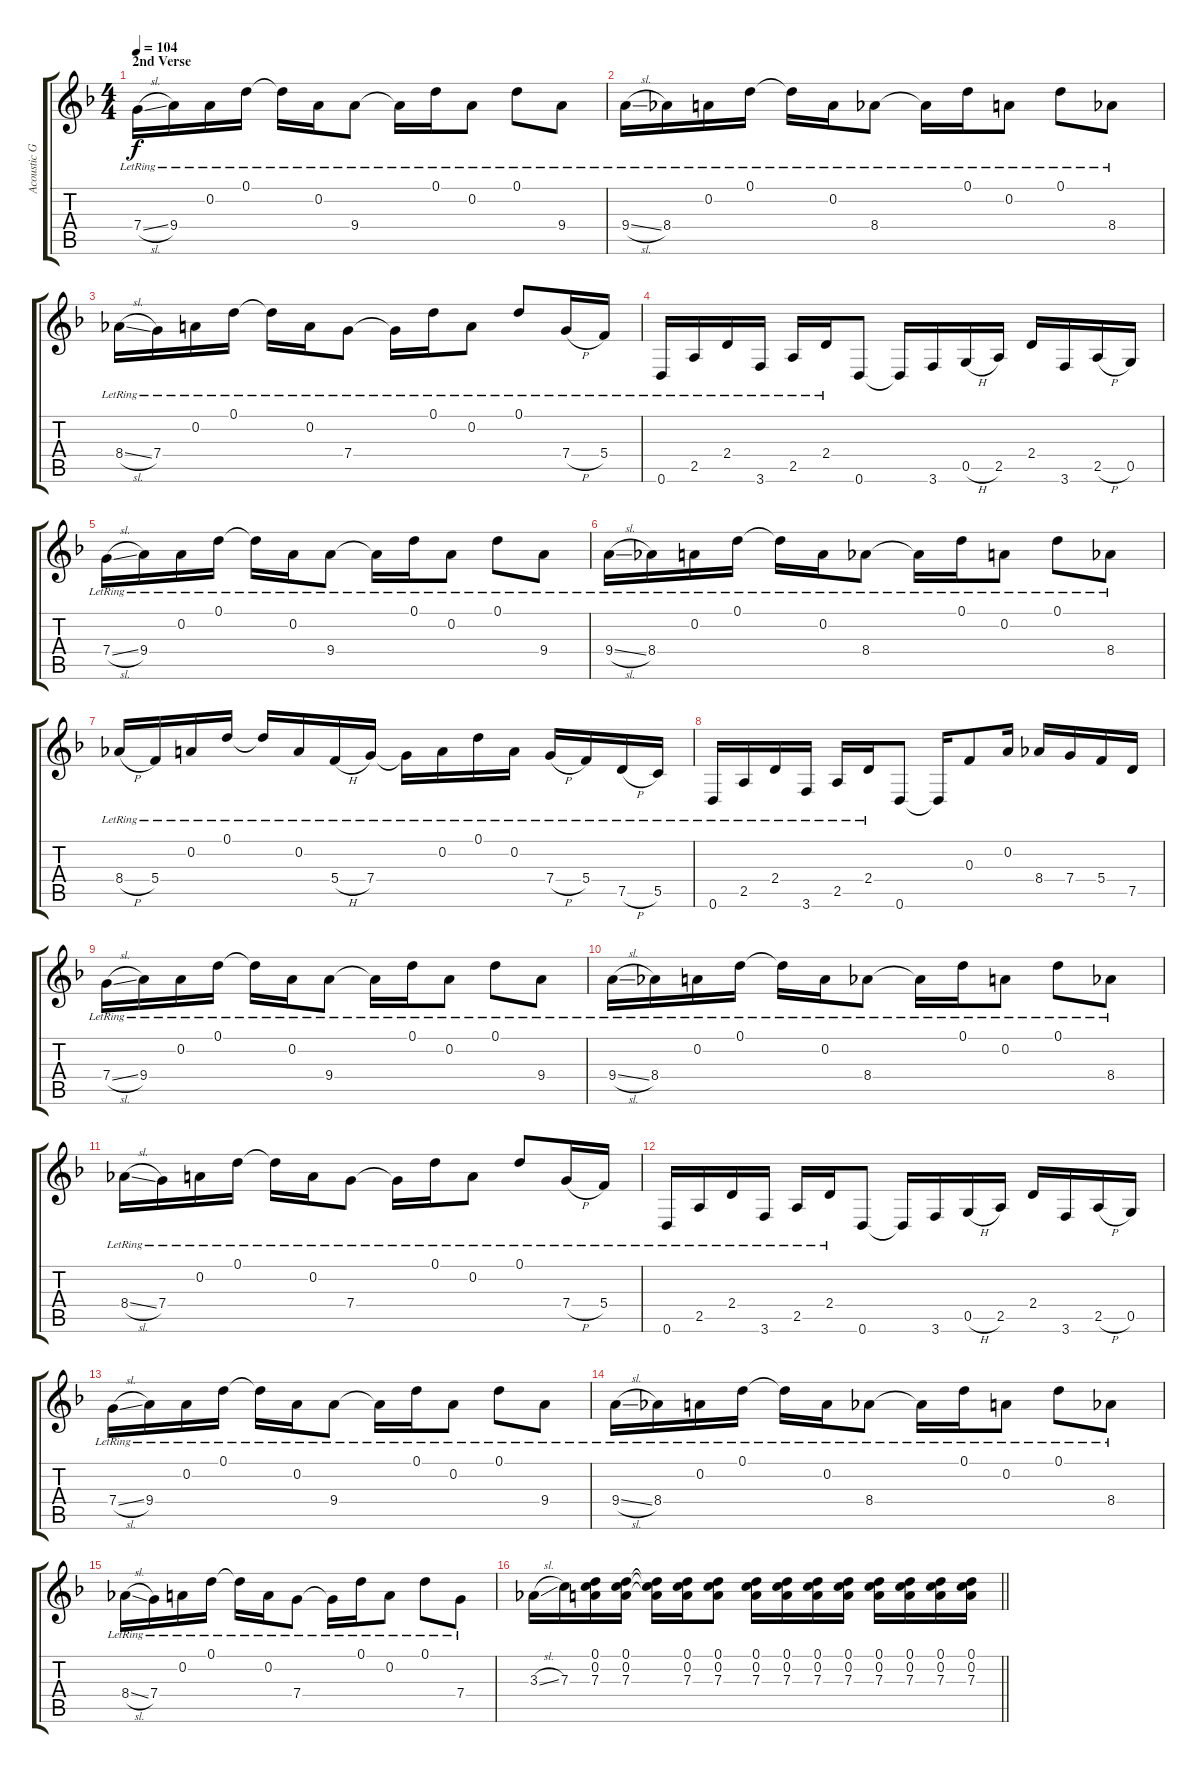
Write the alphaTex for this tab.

\track ("Acoustic Guitar" "Acoustic G") {instrument acousticguitarsteel}
\staff {score tabs}
\tuning (D4 A3 F3 C3 G2 D2) {hide}
\ts (4 4)
\section ("" "2nd Verse")
\tempo 104
\clef g2
\ks dminor
7.4{sl lr}.16{dy f} 9.4{lr}.16 0.2{lr}.16 0.1{lr}.16 0.1{lr t}.16 0.2{lr}.16 9.4{lr}.8 9.4{lr t}.16 0.1{lr}.16 0.2{lr}.8 0.1{lr}.8 9.4{lr}.8 |
9.4{sl lr}.16 8.4{lr}.16 0.2{lr}.16 0.1{lr}.16 0.1{lr t}.16 0.2{lr}.16 8.4{lr}.8 8.4{lr t}.16 0.1{lr}.16 0.2{lr}.8 0.1{lr}.8 8.4{lr}.8 |
8.4{sl lr}.16 7.4{lr}.16 0.2{lr}.16 0.1{lr}.16 0.1{lr t}.16 0.2{lr}.16 7.4{lr}.8 7.4{lr t}.16 0.1{lr}.16 0.2{lr}.8 0.1{lr}.8 7.4{h lr}.16 5.4{lr}.16 |
0.6{lr}.16 2.5{lr}.16 2.4{lr}.16 3.6{lr}.16 2.5{lr}.16 2.4{lr}.16 0.6.8 0.6{t}.16 3.6.16 0.5{h}.16 2.5.16 2.4.16 3.6.16 2.5{h}.16 0.5.16 |
7.4{sl lr}.16 9.4{lr}.16 0.2{lr}.16 0.1{lr}.16 0.1{lr t}.16 0.2{lr}.16 9.4{lr}.8 9.4{lr t}.16 0.1{lr}.16 0.2{lr}.8 0.1{lr}.8 9.4{lr}.8 |
9.4{sl lr}.16 8.4{lr}.16 0.2{lr}.16 0.1{lr}.16 0.1{lr t}.16 0.2{lr}.16 8.4{lr}.8 8.4{lr t}.16 0.1{lr}.16 0.2{lr}.8 0.1{lr}.8 8.4{lr}.8 |
8.4{h lr}.16 5.4{lr}.16 0.2{lr}.16 0.1{lr}.16 0.1{lr t}.16 0.2{lr}.16 5.4{h lr}.16 7.4{lr}.16 7.4{lr t}.16 0.2{lr}.16 0.1{lr}.16 0.2{lr}.16 7.4{h lr}.16 5.4{lr}.16 7.5{h lr}.16 5.5{lr}.16 |
0.6{lr}.16 2.5{lr}.16 2.4{lr}.16 3.6{lr}.16 2.5{lr}.16 2.4{lr}.16 0.6.8 0.6{t}.16 0.3.8 0.2.16 8.4.16 7.4.16 5.4.16 7.5.16 |
7.4{sl lr}.16 9.4{lr}.16 0.2{lr}.16 0.1{lr}.16 0.1{lr t}.16 0.2{lr}.16 9.4{lr}.8 9.4{lr t}.16 0.1{lr}.16 0.2{lr}.8 0.1{lr}.8 9.4{lr}.8 |
9.4{sl lr}.16 8.4{lr}.16 0.2{lr}.16 0.1{lr}.16 0.1{lr t}.16 0.2{lr}.16 8.4{lr}.8 8.4{lr t}.16 0.1{lr}.16 0.2{lr}.8 0.1{lr}.8 8.4{lr}.8 |
8.4{sl lr}.16 7.4{lr}.16 0.2{lr}.16 0.1{lr}.16 0.1{lr t}.16 0.2{lr}.16 7.4{lr}.8 7.4{lr t}.16 0.1{lr}.16 0.2{lr}.8 0.1{lr}.8 7.4{h lr}.16 5.4{lr}.16 |
0.6{lr}.16 2.5{lr}.16 2.4{lr}.16 3.6{lr}.16 2.5{lr}.16 2.4{lr}.16 0.6.8 0.6{t}.16 3.6.16 0.5{h}.16 2.5.16 2.4.16 3.6.16 2.5{h}.16 0.5.16 |
7.4{sl lr}.16 9.4{lr}.16 0.2{lr}.16 0.1{lr}.16 0.1{lr t}.16 0.2{lr}.16 9.4{lr}.8 9.4{lr t}.16 0.1{lr}.16 0.2{lr}.8 0.1{lr}.8 9.4{lr}.8 |
9.4{sl lr}.16 8.4{lr}.16 0.2{lr}.16 0.1{lr}.16 0.1{lr t}.16 0.2{lr}.16 8.4{lr}.8 8.4{lr t}.16 0.1{lr}.16 0.2{lr}.8 0.1{lr}.8 8.4{lr}.8 |
8.4{sl lr}.16 7.4{lr}.16 0.2{lr}.16 0.1{lr}.16 0.1{lr t}.16 0.2{lr}.16 7.4{lr}.8 7.4{lr t}.16 0.1{lr}.16 0.2{lr}.8 0.1{lr}.8 7.4{lr}.8 |
\barLineRight lightlight
3.3{sl}.16 7.3.16 (0.1 0.2 7.3).16 (0.1 0.2 7.3).16 (0.1{t} 0.2{t} 7.3{t}).16 (0.1 0.2 7.3).16 (0.1 0.2 7.3).8 (0.1 0.2 7.3).16 (0.1 0.2 7.3).16 (0.1 0.2 7.3).16 (0.1 0.2 7.3).16 (0.1 0.2 7.3).16 (0.1 0.2 7.3).16 (0.1 0.2 7.3).16 (0.1 0.2 7.3).16
